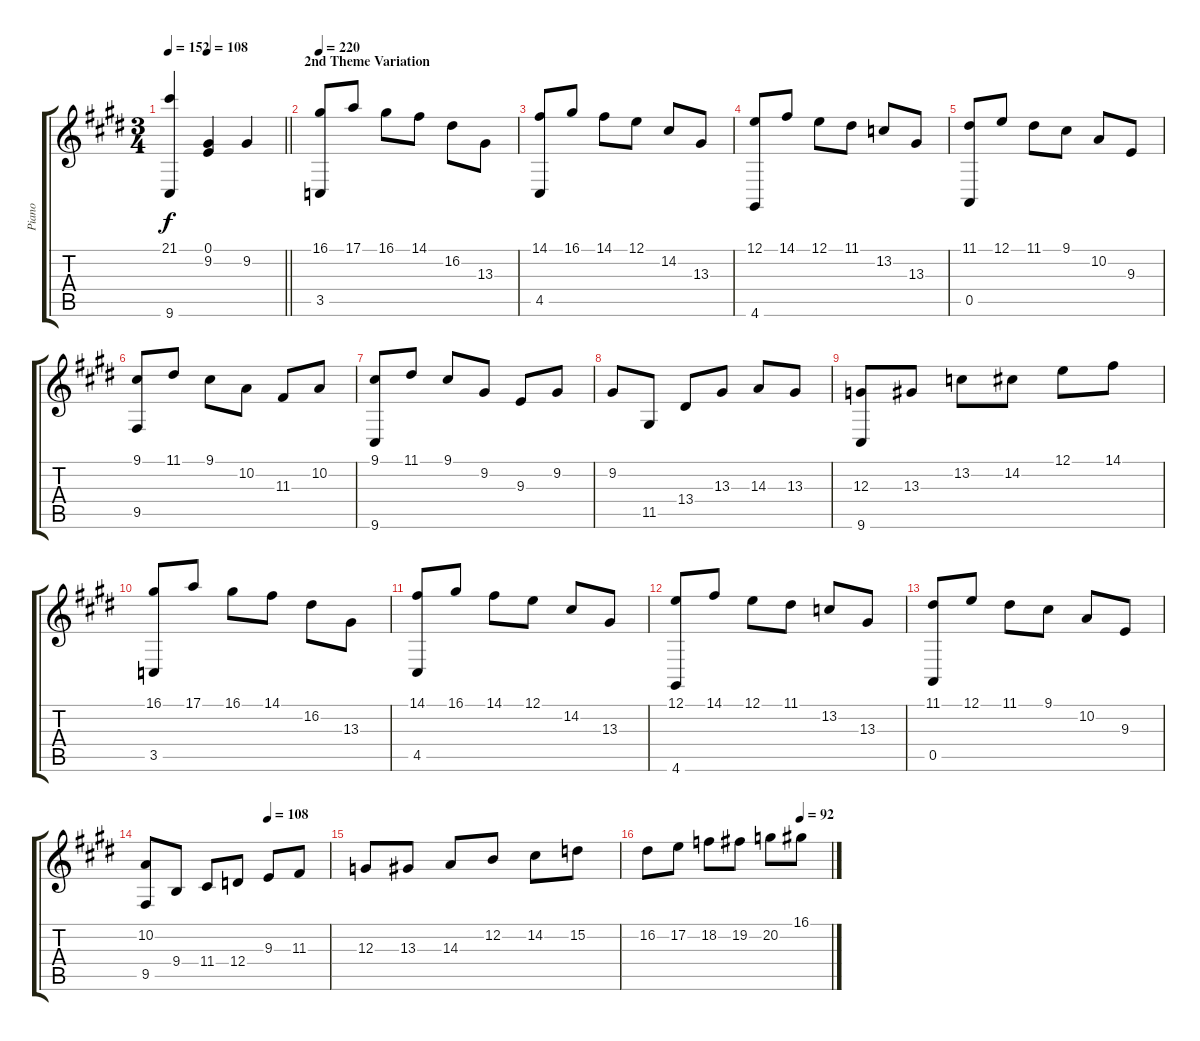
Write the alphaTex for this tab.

\track ("Piano" "Piano") {instrument acousticgrandpiano}
\staff {score tabs}
\tuning (E4 B3 G3 D3 A2 E2) {hide}
\ts (3 4)
\tempo 152
\tempo (108 0.3333333333333333)
\clef g2
\barLineRight lightlight
\ks c#minor
(21.1 9.6).4{dy f} (0.1 9.2).4 9.2.4 |
\section ("" "2nd Theme Variation")
\tempo 220
(16.1 3.5).8 17.1.8 16.1.8 14.1.8 16.2.8 13.3.8 |
(14.1 4.5).8 16.1.8 14.1.8 12.1.8 14.2.8 13.3.8 |
(12.1 4.6).8 14.1.8 12.1.8 11.1.8 13.2.8 13.3.8 |
(11.1 0.5).8 12.1.8 11.1.8 9.1.8 10.2.8 9.3.8 |
(9.1 9.5).8 11.1.8 9.1.8 10.2.8 11.3.8 10.2.8 |
(9.1 9.6).8 11.1.8 9.1.8 9.2.8 9.3.8 9.2.8 |
9.2.8 11.5.8 13.4.8 13.3.8 14.3.8 13.3.8 |
(12.3 9.6).8 13.3.8 13.2.8 14.2.8 12.1.8 14.1.8 |
(16.1 3.5).8 17.1.8 16.1.8 14.1.8 16.2.8 13.3.8 |
(14.1 4.5).8 16.1.8 14.1.8 12.1.8 14.2.8 13.3.8 |
(12.1 4.6).8 14.1.8 12.1.8 11.1.8 13.2.8 13.3.8 |
(11.1 0.5).8 12.1.8 11.1.8 9.1.8 10.2.8 9.3.8 |
\tempo (108 0.6666666666666666)
(10.2 9.5).8 9.4.8 11.4.8 12.4.8 9.3.8 11.3.8 |
12.3.8 13.3.8 14.3.8 12.2.8 14.2.8 15.2.8 |
\tempo (92 0.8333333333333334)
16.2.8 17.2.8 18.2.8 19.2.8 20.2.8 16.1.8
